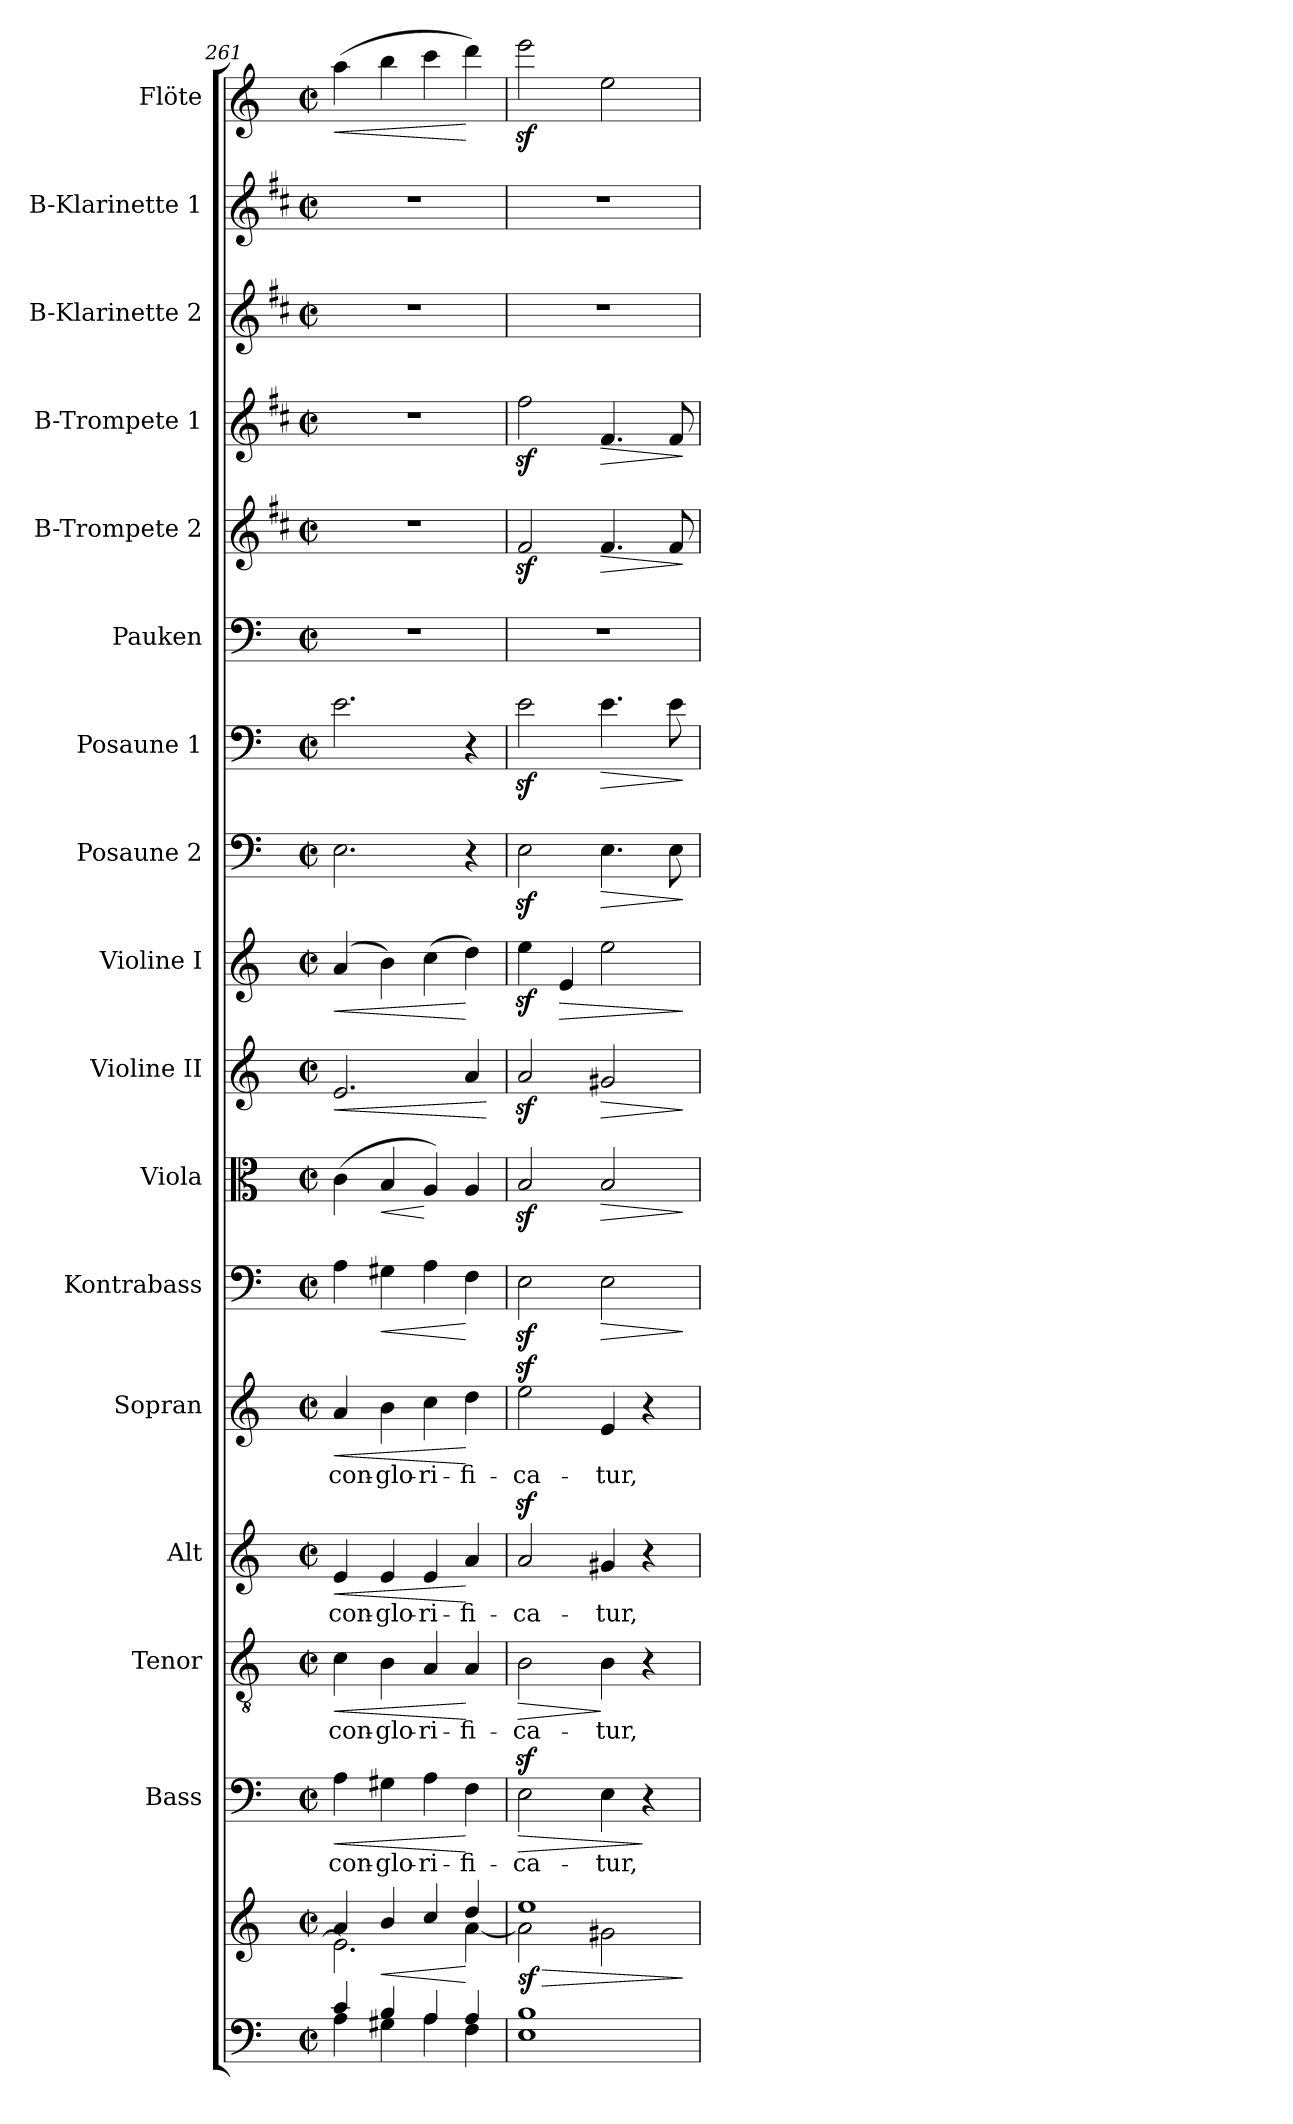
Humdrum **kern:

**kern	**kern	**dynam	**kern	**text	**dynam	**kern	**text	**dynam	**kern	**text	**dynam	**kern	**text	**dynam	**kern	**dynam	**kern	**dynam	**kern	**dynam	**kern	**dynam	**kern	**dynam	**kern	**dynam	**kern	**kern	**dynam	**kern	**dynam	**kern	**kern	**kern	**dynam
*part17	*part17	*part17	*part16	*part16	*part16	*part15	*part15	*part15	*part14	*part14	*part14	*part13	*part13	*part13	*part12	*part12	*part11	*part11	*part10	*part10	*part9	*part9	*part8	*part8	*part7	*part7	*part6	*part5	*part5	*part4	*part4	*part3	*part2	*part1	*part1
*staff18	*staff17	*staff17/18	*staff16	*staff16	*staff16	*staff15	*staff15	*staff15	*staff14	*staff14	*staff14	*staff13	*staff13	*staff13	*staff12	*staff12	*staff11	*staff11	*staff10	*staff10	*staff9	*staff9	*staff8	*staff8	*staff7	*staff7	*staff6	*staff5	*staff5	*staff4	*staff4	*staff3	*staff2	*staff1	*staff1
*	*	*	*I"Bass	*	*	*I"Tenor	*	*	*I"Alt	*	*	*I"Sopran	*	*	*I"Kontrabass	*	*I"Viola	*	*I"Violine II	*	*I"Violine I	*	*I"Posaune 2	*	*I"Posaune 1	*	*I"Pauken	*I"B-Trompete 2	*	*I"B-Trompete 1	*	*I"B-Klarinette 2	*I"B-Klarinette 1	*I"Flöte	*
*	*	*	*I'B.	*	*	*I'T.	*	*	*I'A.	*	*	*I'S.	*	*	*I'Kb.	*	*I'Vla.	*	*I'Vl. II	*	*I'Vl. I	*	*I'Pos. 2	*	*I'Pos. 1	*	*I'Pk.	*I'B Trp. 2	*	*I'B Trp. 1	*	*I'B Kl. 2	*I'B Kl. 1	*I'Fl.	*
*clefF4	*clefG2	*	*clefF4	*	*	*clefGv2	*	*	*clefG2	*	*	*clefG2	*	*	*clefF4	*	*clefC3	*	*clefG2	*	*clefG2	*	*clefF4	*	*clefF4	*	*clefF4	*clefG2	*	*clefG2	*	*clefG2	*clefG2	*clefG2	*
*	*	*	*	*	*	*	*	*	*	*	*	*	*	*	*ITrd7c12	*	*	*	*	*	*	*	*	*	*	*	*	*ITrd1c2	*	*ITrd1c2	*	*ITrd1c2	*ITrd1c2	*	*
*k[]	*k[]	*	*k[]	*	*	*k[]	*	*	*k[]	*	*	*k[]	*	*	*k[]	*	*k[]	*	*k[]	*	*k[]	*	*k[]	*	*k[]	*	*k[]	*k[]	*	*k[]	*	*k[]	*k[]	*k[]	*
*C:	*C:	*	*C:	*	*	*C:	*	*	*C:	*	*	*C:	*	*	*C:	*	*C:	*	*C:	*	*C:	*	*C:	*	*C:	*	*C:	*C:	*	*C:	*	*C:	*C:	*C:	*
*M2/2	*M2/2	*	*M2/2	*	*	*M2/2	*	*	*M2/2	*	*	*M2/2	*	*	*M2/2	*	*M2/2	*	*M2/2	*	*M2/2	*	*M2/2	*	*M2/2	*	*M2/2	*M2/2	*	*M2/2	*	*M2/2	*M2/2	*M2/2	*
*met(c|)	*met(c|)	*	*met(c|)	*	*	*met(c|)	*	*	*met(c|)	*	*	*met(c|)	*	*	*met(c|)	*	*met(c|)	*	*met(c|)	*	*met(c|)	*	*met(c|)	*	*met(c|)	*	*met(c|)	*met(c|)	*	*met(c|)	*	*met(c|)	*met(c|)	*met(c|)	*
=261	=261	=261	=261	=261	=261	=261	=261	=261	=261	=261	=261	=261	=261	=261	=261	=261	=261	=261	=261	=261	=261	=261	=261	=261	=261	=261	=261	=261	=261	=261	=261	=261	=261	=261	=261
*^	*^	*	*	*	*	*	*	*	*	*	*	*	*	*	*	*	*	*	*	*	*	*	*	*	*	*	*	*	*	*	*	*	*	*	*
!	!	!	!	!	!	!LO:LY:b	!LO:HP:b	!	!LO:LY:b	!LO:HP:b	!	!LO:LY:b	!LO:HP:b	!	!LO:LY:b	!LO:HP:b	!	!	!	!	!	!LO:HP:b	!	!LO:HP:b	!	!	!	!	!	!	!	!	!	!	!	!	!LO:HP:b
4c/	4A\	4a/	2.e\]	.	4A\	con-	<	4c\	con-	<	4e/	con-	<	4a/	con-	<	4AA\	.	(>4c\	.	2.e/	<	(4a/	<	2.E\	.	2.e\	.	1r	1r	.	1r	.	1r	1r	(>4aa\	<
!	!	!	!	!LO:HP:b	!	!LO:LY:b	!	!	!LO:LY:b	!	!	!LO:LY:b	!	!	!LO:LY:b	!	!	!LO:HP:b	!	!LO:HP:b	!	!	!	!	!	!	!	!	!	!	!	!	!	!	!	!	!
4B/	4G#X\	4b/	.	<	4G#X\	-glo-	.	4B\	-glo-	.	4e/	-glo-	.	4b\	-glo-	.	4GG#X\	<	4B/	<	.	.	4b\)	.	.	.	.	.	.	.	.	.	.	.	.	4bb\	.
!	!	!	!	!	!	!LO:LY:b	!	!	!LO:LY:b	!	!	!LO:LY:b	!	!	!LO:LY:b	!	!	!	!	!	!	!	!	!	!	!	!	!	!	!	!	!	!	!	!	!	!
4A/	4A\	4cc/	.	.	4A\	-ri-	.	4A/	-ri-	.	4e/	-ri-	.	4cc\	-ri-	.	4AA\	.	4A/)	[	.	.	(>4cc\	.	.	.	.	.	.	.	.	.	.	.	.	4ccc\	.
!	!	!	!	!	!	!LO:LY:b	!	!	!LO:LY:b	!	!	!LO:LY:b	!	!	!LO:LY:b	!	!	!	!	!	!	!	!	!	!	!	!	!	!	!	!	!	!	!	!	!	!
4A/	4F\	4dd/	[<4a\	[	4F\	-fi-	[	4A/	-fi-	[	4a/	-fi-	[	4dd\	-fi-	[	4FF\	[	4A/	.	4a/	.	4dd\)	[	4r	.	4r	.	.	.	.	.	.	.	.	4ddd\)	[
*v	*v	*	*	*	*	*	*	*	*	*	*	*	*	*	*	*	*	*	*	*	*	*	*	*	*	*	*	*	*	*	*	*	*	*	*	*	*
*	*v	*v	*	*	*	*	*	*	*	*	*	*	*	*	*	*	*	*	*	*	*	*	*	*	*	*	*	*	*	*	*	*	*	*	*	*
.	.	.	.	.	.	.	.	.	.	.	.	.	.	.	.	.	.	.	.	[	.	.	.	.	.	.	.	.	.	.	.	.	.	.	.
=262	=262	=262	=262	=262	=262	=262	=262	=262	=262	=262	=262	=262	=262	=262	=262	=262	=262	=262	=262	=262	=262	=262	=262	=262	=262	=262	=262	=262	=262	=262	=262	=262	=262	=262	=262
*^	*^	*	*	*	*	*	*	*	*	*	*	*	*	*	*	*	*	*	*	*	*	*	*	*	*	*	*	*	*	*	*	*	*	*	*
!	!	!	!	!LO:HP:b	!	!LO:LY:b	!LO:HP:b	!	!LO:LY:b	!LO:HP:b	!	!LO:LY:b	!	!	!LO:LY:b	!	!	!	!	!	!	!	!	!	!	!	!	!	!	!	!	!	!	!	!	!	!
!	!	!	!	!LO:DY:n=1:b	!	!	!	!	!	!	!	!	!	!	!	!	!	!	!	!	!	!	!	!	!	!	!	!	!	!	!	!	!	!	!	!	!
1B	1E	1ee	2a\]	> sf	2Ez>\	-ca-	>	2B\	-ca-	>	2az>/	-ca-	.	2eez>\	-ca-	.	2EEz<\	.	2Bz</	.	2az</	.	4eez<\	.	2Ez<\	.	2ez<\	.	1r	2ez</	.	2eez<\	.	1r	1r	2eeez<\	.
!	!	!	!	!	!	!	!	!	!	!	!	!	!	!	!	!	!	!	!	!	!	!	!	!LO:HP:b	!	!	!	!	!	!	!	!	!	!	!	!	!
.	.	.	.	.	.	.	.	.	.	.	.	.	.	.	.	.	.	.	.	.	.	.	4e/	>	.	.	.	.	.	.	.	.	.	.	.	.	.
!	!	!	!	!	!	!LO:LY:b	!	!	!LO:LY:b	!	!	!LO:LY:b	!	!	!LO:LY:b	!	!	!LO:HP:b	!	!LO:HP:b	!	!LO:HP:b	!	!	!	!LO:HP:b	!	!LO:HP:b	!	!	!LO:HP:b	!	!LO:HP:b	!	!	!	!
.	.	.	2g#X\	.	4E\	-tur,	.	4B\	-tur,	]	4g#X/	-tur,	.	4e/	-tur,	.	2EE\	>	2B/	>	2g#X/	>	2ee\	.	4.E\	>	4.e\	>	.	4.e/	>	4.e/	>	.	.	2ee\	.
.	.	.	.	.	4r	.	]	4r	.	.	4r	.	.	4r	.	.	.	.	.	.	.	.	.	.	.	.	.	.	.	.	.	.	.	.	.	.	.
.	.	.	.	.	.	.	.	.	.	.	.	.	.	.	.	.	.	.	.	.	.	.	.	.	8E\	.	8e\	.	.	8e/	.	8e/	.	.	.	.	.
*v	*v	*	*	*	*	*	*	*	*	*	*	*	*	*	*	*	*	*	*	*	*	*	*	*	*	*	*	*	*	*	*	*	*	*	*	*	*
*	*v	*v	*	*	*	*	*	*	*	*	*	*	*	*	*	*	*	*	*	*	*	*	*	*	*	*	*	*	*	*	*	*	*	*	*	*
.	.	]	.	.	.	.	.	.	.	.	.	.	.	.	.	]	.	]	.	]	.	]	.	]	.	]	.	.	]	.	]	.	.	.	.
=	=	=	=	=	=	=	=	=	=	=	=	=	=	=	=	=	=	=	=	=	=	=	=	=	=	=	=	=	=	=	=	=	=	=	=
*-	*-	*-	*-	*-	*-	*-	*-	*-	*-	*-	*-	*-	*-	*-	*-	*-	*-	*-	*-	*-	*-	*-	*-	*-	*-	*-	*-	*-	*-	*-	*-	*-	*-	*-	*-
